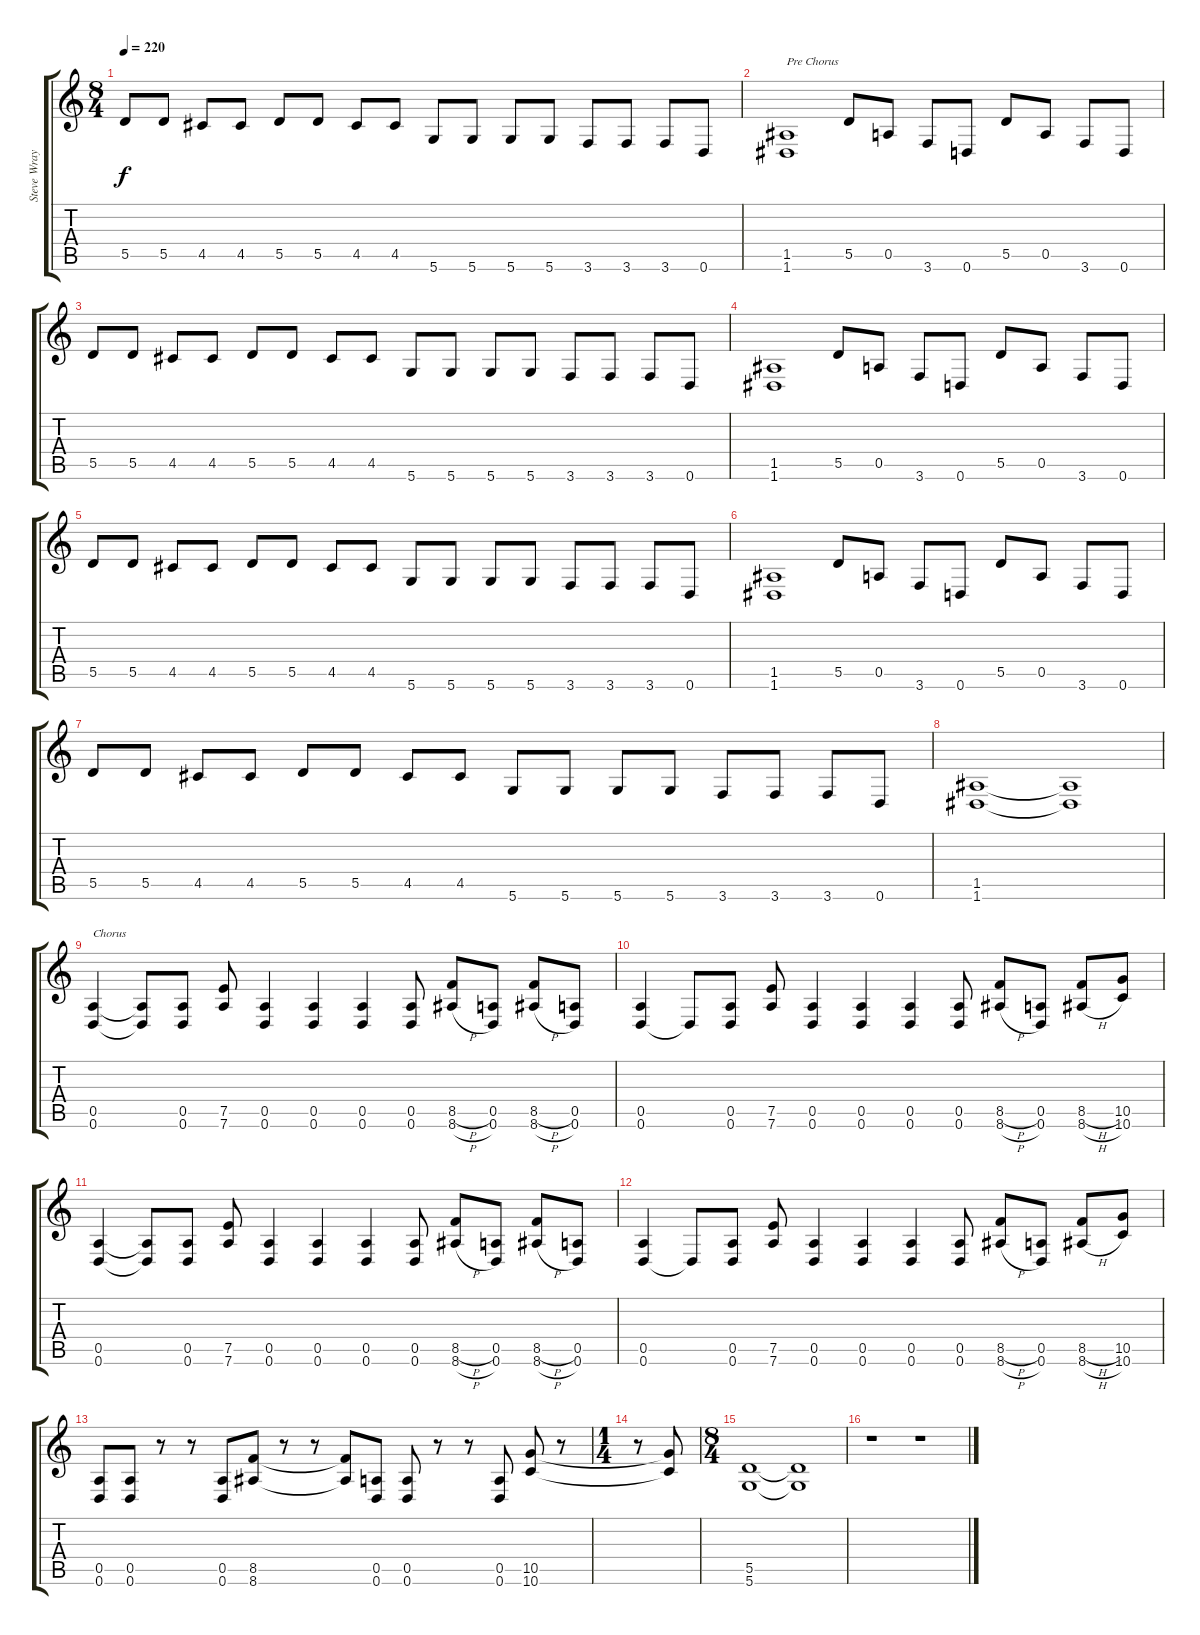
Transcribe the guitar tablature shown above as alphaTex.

\track ("Steve Wray" "Steve Wray") {instrument distortionguitar}
\staff {score tabs}
\tuning (E4 B3 G3 D3 A2 D2) {hide}
\ts (8 4)
\tempo 220
\clef g2
\ks c
5.5.8{dy f} 5.5.8 4.5.8 4.5.8 5.5.8 5.5.8 4.5.8 4.5.8 5.6.8 5.6.8 5.6.8 5.6.8 3.6.8 3.6.8 3.6.8 0.6.8 |
(1.5 1.6).1{txt "Pre Chorus"} 5.5.8 0.5.8 3.6.8 0.6.8 5.5.8 0.5.8 3.6.8 0.6.8 |
5.5.8 5.5.8 4.5.8 4.5.8 5.5.8 5.5.8 4.5.8 4.5.8 5.6.8 5.6.8 5.6.8 5.6.8 3.6.8 3.6.8 3.6.8 0.6.8 |
(1.5 1.6).1 5.5.8 0.5.8 3.6.8 0.6.8 5.5.8 0.5.8 3.6.8 0.6.8 |
5.5.8 5.5.8 4.5.8 4.5.8 5.5.8 5.5.8 4.5.8 4.5.8 5.6.8 5.6.8 5.6.8 5.6.8 3.6.8 3.6.8 3.6.8 0.6.8 |
(1.5 1.6).1 5.5.8 0.5.8 3.6.8 0.6.8 5.5.8 0.5.8 3.6.8 0.6.8 |
5.5.8 5.5.8 4.5.8 4.5.8 5.5.8 5.5.8 4.5.8 4.5.8 5.6.8 5.6.8 5.6.8 5.6.8 3.6.8 3.6.8 3.6.8 0.6.8 |
(1.5 1.6).1 (1.5{t} 1.6{t}).1 |
(0.5 0.6).4{txt "Chorus"} (0.5{t} 0.6{t}).8 (0.5 0.6).8 (7.5 7.6).8 (0.5 0.6).4 (0.5 0.6).4 (0.5 0.6).4 (0.5 0.6).8 (8.5{h} 8.6{h}).8 (0.5 0.6).8 (8.5{h} 8.6{h}).8 (0.5 0.6).8 |
(0.5 0.6).4 0.6{t}.8 (0.5 0.6).8 (7.5 7.6).8 (0.5 0.6).4 (0.5 0.6).4 (0.5 0.6).4 (0.5 0.6).8 (8.5{h} 8.6{h}).8 (0.5 0.6).8 (8.5{h} 8.6{h}).8 (10.5 10.6).8 |
(0.5 0.6).4 (0.5{t} 0.6{t}).8 (0.5 0.6).8 (7.5 7.6).8 (0.5 0.6).4 (0.5 0.6).4 (0.5 0.6).4 (0.5 0.6).8 (8.5{h} 8.6{h}).8 (0.5 0.6).8 (8.5{h} 8.6{h}).8 (0.5 0.6).8 |
(0.5 0.6).4 0.6{t}.8 (0.5 0.6).8 (7.5 7.6).8 (0.5 0.6).4 (0.5 0.6).4 (0.5 0.6).4 (0.5 0.6).8 (8.5{h} 8.6{h}).8 (0.5 0.6).8 (8.5{h} 8.6{h}).8 (10.5 10.6).8 |
(0.5 0.6).8 (0.5 0.6).8 r.8 r.8 (0.5 0.6).8 (8.5 8.6).8 r.8 r.8 (8.5{t} 8.6{t}).8 (0.5 0.6).8 (0.5 0.6).8 r.8 r.8 (0.5 0.6).8 (10.5 10.6).8 r.8 |
\ts (1 4)
r.8 (10.5{t} 10.6{t}).8 |
\ts (8 4)
(5.5 5.6).1 (5.5{t} 5.6{t}).1 |
r.1 r.1
